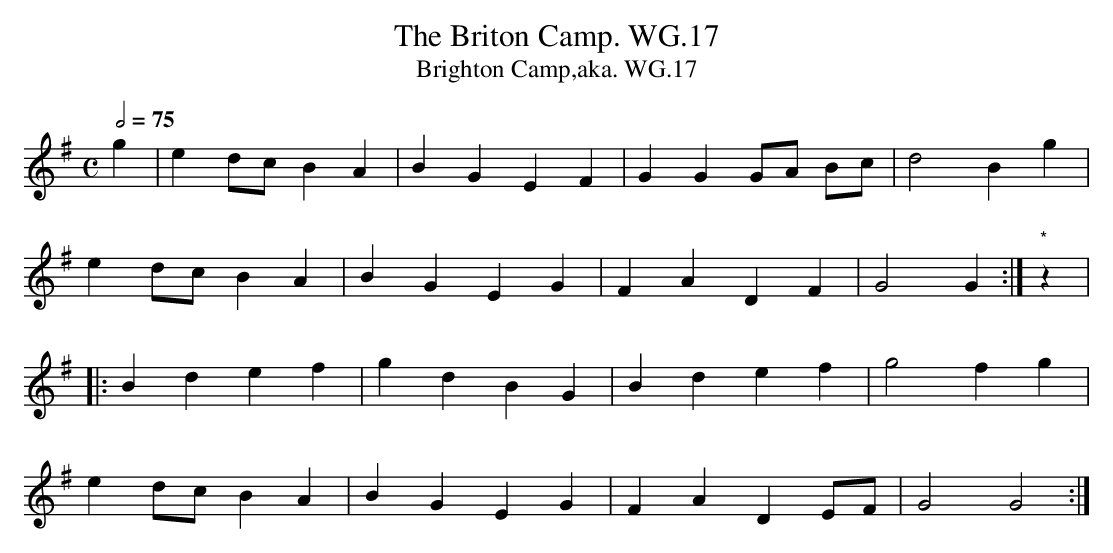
X:1
T:Briton Camp. WG.17, The
T:Brighton Camp,aka. WG.17
M:C
L:1/4
Q:2/4=75
K:G
g|ed/c/ BA|BG EF|GG G/A/ B/c/|d2 Bg|
ed/c/ BA|BG EG|FA DF|G2 G:|"*"z|
|:Bd ef|gd BG|Bd ef|g2 fg|
ed/c/ BA|BG EG|FA DE/F/|G2 G2:|
